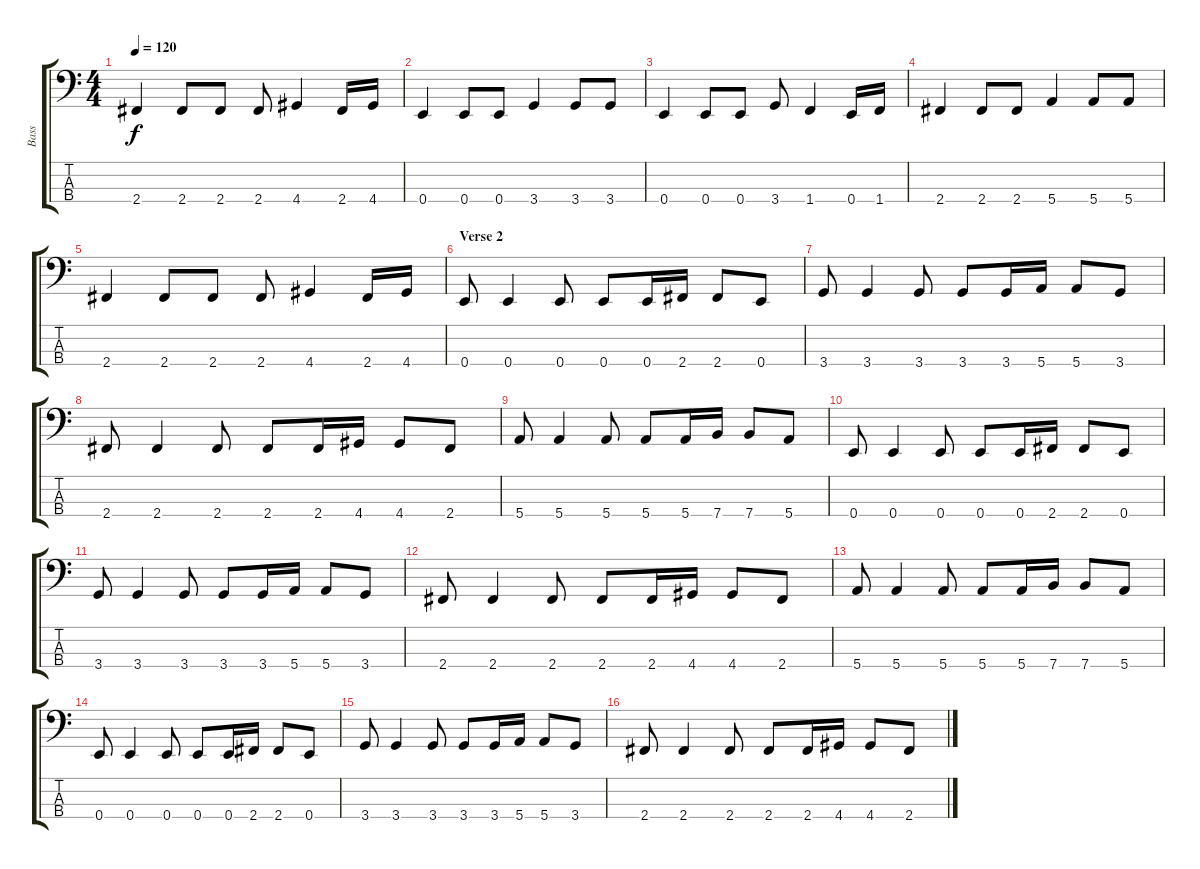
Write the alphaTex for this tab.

\track ("Bass" "Bass") {instrument slapbass1}
\staff {score tabs}
\tuning (G2 D2 A1 E1) {hide}
\ts (4 4)
\tempo 120
\clef f4
\ks c
2.4.4{dy f} 2.4.8 2.4.8 2.4.8 4.4.4 2.4.16 4.4.16 |
0.4.4 0.4.8 0.4.8 3.4.4 3.4.8 3.4.8 |
0.4.4 0.4.8 0.4.8 3.4.8 1.4.4 0.4.16 1.4.16 |
2.4.4 2.4.8 2.4.8 5.4.4 5.4.8 5.4.8 |
2.4.4 2.4.8 2.4.8 2.4.8 4.4.4 2.4.16 4.4.16 |
\section ("" "Verse 2")
0.4.8 0.4.4 0.4.8 0.4.8 0.4.16 2.4.16 2.4.8 0.4.8 |
3.4.8 3.4.4 3.4.8 3.4.8 3.4.16 5.4.16 5.4.8 3.4.8 |
2.4.8 2.4.4 2.4.8 2.4.8 2.4.16 4.4.16 4.4.8 2.4.8 |
5.4.8 5.4.4 5.4.8 5.4.8 5.4.16 7.4.16 7.4.8 5.4.8 |
0.4.8 0.4.4 0.4.8 0.4.8 0.4.16 2.4.16 2.4.8 0.4.8 |
3.4.8 3.4.4 3.4.8 3.4.8 3.4.16 5.4.16 5.4.8 3.4.8 |
2.4.8 2.4.4 2.4.8 2.4.8 2.4.16 4.4.16 4.4.8 2.4.8 |
5.4.8 5.4.4 5.4.8 5.4.8 5.4.16 7.4.16 7.4.8 5.4.8 |
0.4.8 0.4.4 0.4.8 0.4.8 0.4.16 2.4.16 2.4.8 0.4.8 |
3.4.8 3.4.4 3.4.8 3.4.8 3.4.16 5.4.16 5.4.8 3.4.8 |
2.4.8 2.4.4 2.4.8 2.4.8 2.4.16 4.4.16 4.4.8 2.4.8
